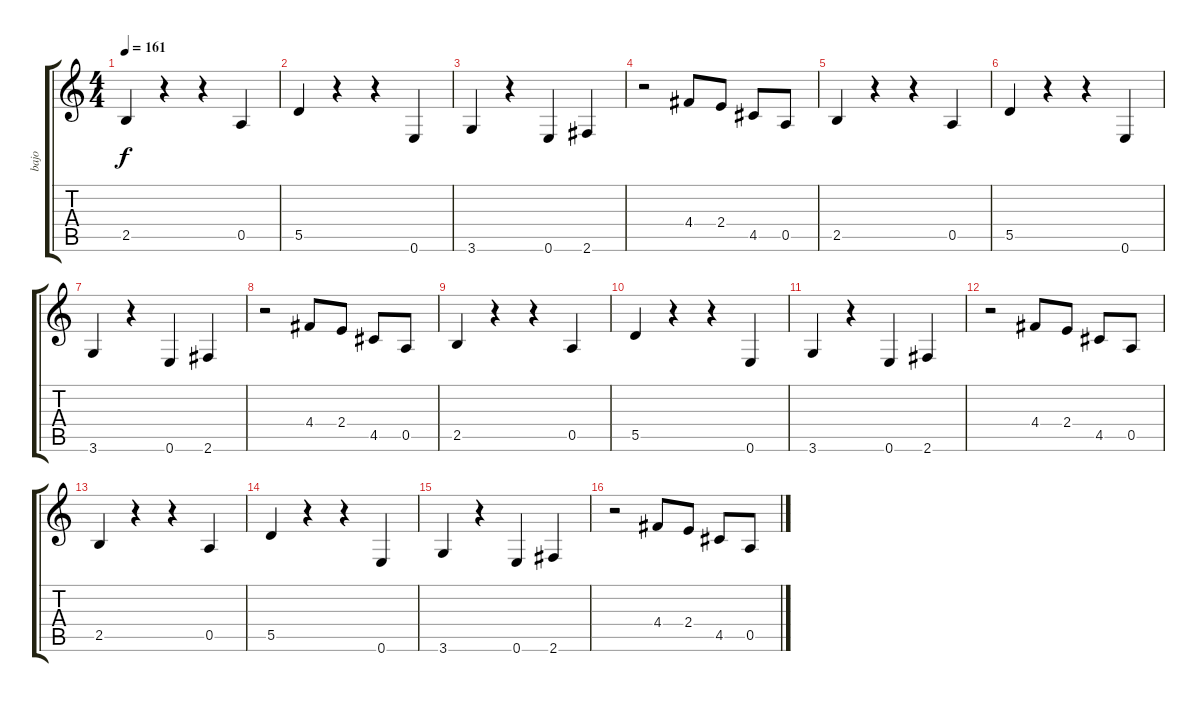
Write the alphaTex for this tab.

\track ("bajo" "bajo") {instrument electricbasspick}
\staff {score tabs}
\tuning (E4 B3 G3 D3 A2 E2) {hide}
\ts (4 4)
\tempo 161
\clef g2
\ks c
2.5.4{dy f} r.4 r.4 0.5.4 |
5.5.4 r.4 r.4 0.6.4 |
3.6.4 r.4 0.6.4 2.6.4 |
r.2 4.4.8 2.4.8 4.5.8 0.5.8 |
2.5.4 r.4 r.4 0.5.4 |
5.5.4 r.4 r.4 0.6.4 |
3.6.4 r.4 0.6.4 2.6.4 |
r.2 4.4.8 2.4.8 4.5.8 0.5.8 |
2.5.4 r.4 r.4 0.5.4 |
5.5.4 r.4 r.4 0.6.4 |
3.6.4 r.4 0.6.4 2.6.4 |
r.2 4.4.8 2.4.8 4.5.8 0.5.8 |
2.5.4 r.4 r.4 0.5.4 |
5.5.4 r.4 r.4 0.6.4 |
3.6.4 r.4 0.6.4 2.6.4 |
r.2 4.4.8 2.4.8 4.5.8 0.5.8
